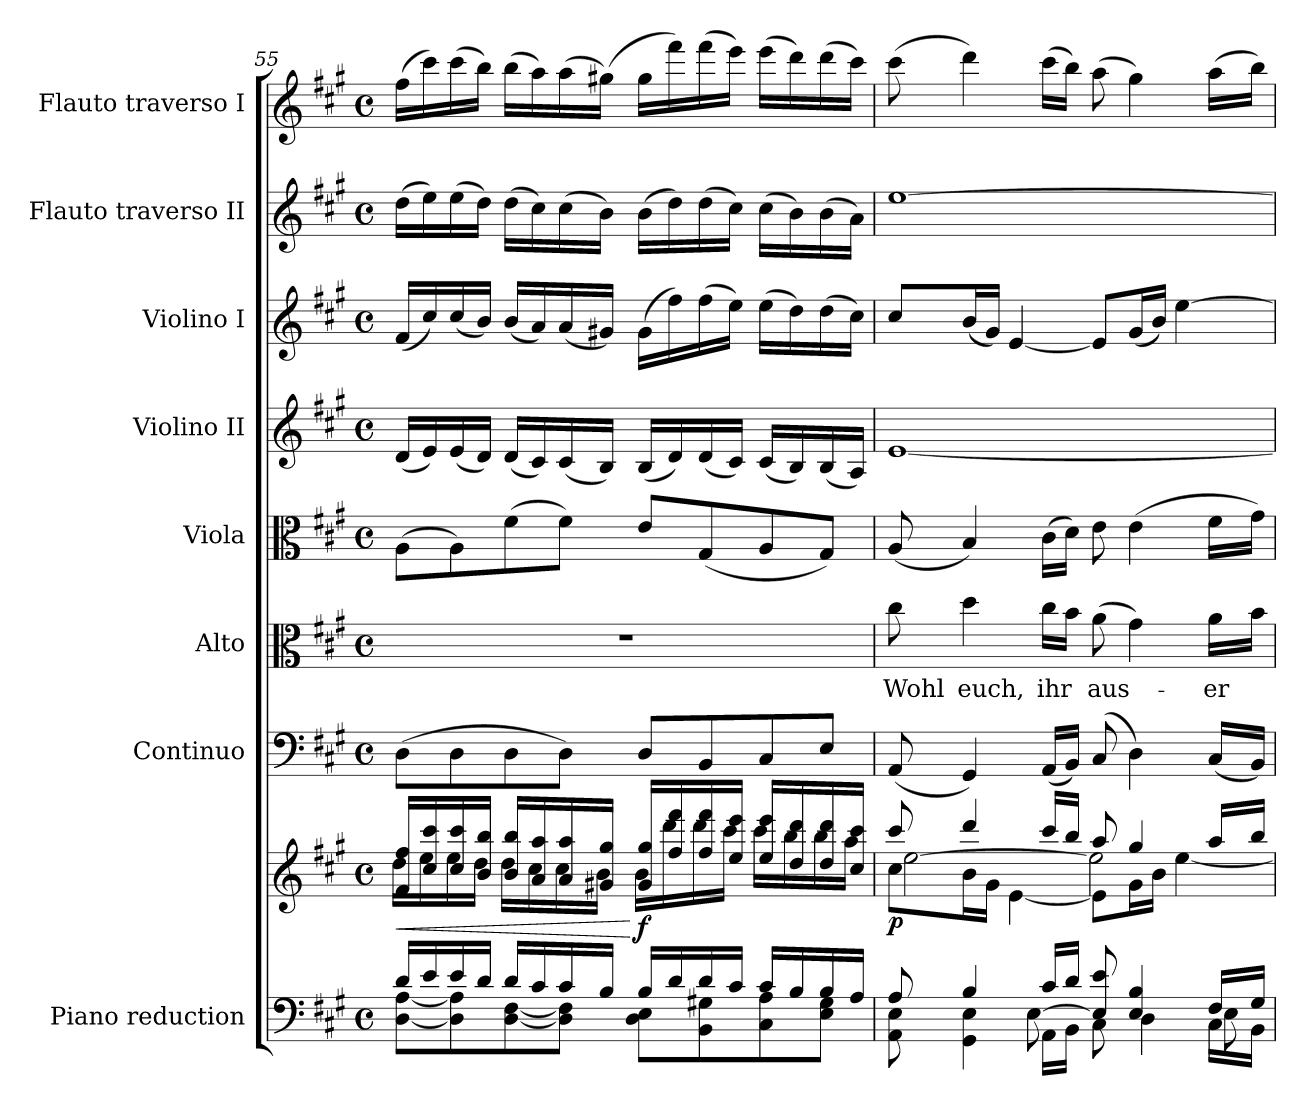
**kern	**kern	**dynam	**kern	**kern	**text	**kern	**kern	**kern	**kern	**kern
*part8	*part8	*part8	*part7	*part6	*part6	*part5	*part4	*part3	*part2	*part1
*staff9	*staff8	*staff8/9	*staff7	*staff6	*staff6	*staff5	*staff4	*staff3	*staff2	*staff1
*I"Piano reduction	*	*	*I"Continuo	*I"Alto	*	*I"Viola	*I"Violino II	*I"Violino I	*I"Flauto traverso II	*I"Flauto traverso I
*I'Pno	*	*	*	*	*	*I'Vla	*	*I'Vln	*I'Fl	*I'Fl
*clefF4	*clefG2	*	*clefF4	*clefC3	*	*clefC3	*clefG2	*clefG2	*clefG2	*clefG2
*k[f#c#g#]	*k[f#c#g#]	*	*k[f#c#g#]	*k[f#c#g#]	*	*k[f#c#g#]	*k[f#c#g#]	*k[f#c#g#]	*k[f#c#g#]	*k[f#c#g#]
*A:	*A:	*	*A:	*A:	*	*A:	*A:	*A:	*A:	*A:
*M4/4	*M4/4	*	*M4/4	*M4/4	*	*M4/4	*M4/4	*M4/4	*M4/4	*M4/4
*met(c)	*met(c)	*	*met(c)	*met(c)	*	*met(c)	*met(c)	*met(c)	*met(c)	*met(c)
=55	=55	=55	=55	=55	=55	=55	=55	=55	=55	=55
*^	*	*	*	*	*	*	*	*	*	*
!	!	!	!LO:HP:b	!	!	!	!	!	!	!	!
*	*	*^	*	*	*	*	*	*	*	*	*
16d/LL	[8D\ [8A\L	16f#/ 16ff#/LL	16dd\LL	<	(8D\L	1r	.	(8A\L	(16d/LL	(16f#/LL	(16dd\LL	(16ff#\LL
16e/	.	16cc#/ 16ccc#/	16ee\	.	.	.	.	.	16e/)	16cc#/)	16ee\)	16ccc#\)
16e/	8D\] 8A\]	16cc#/ 16ccc#/	16ee\	.	8D\	.	.	8A\)	(16e/	(16cc#/	(16ee\	(16ccc#\
16d/JJ	.	16b/ 16bb/JJ	16dd\JJ	.	.	.	.	.	16d/JJ)	16b/JJ)	16dd\JJ)	16bb\JJ)
16d/LL	[8D\ [8F#\	16b/ 16bb/LL	16dd\LL	.	8D\	.	.	(8f#\	(16d/LL	(16b/LL	(16dd\LL	(16bb\LL
16c#/	.	16a/ 16aa/	16cc#\	.	.	.	.	.	16c#/)	16a/)	16cc#\)	16aa\)
16c#/	8D\] 8F#\]J	16a/ 16aa/	16cc#\	.	8D\J)	.	.	8f#\J)	(16c#/	(16a/	(16cc#\	(16aa\
16B/JJ	.	16g#X/ 16gg#/JJ	16b\JJ	.	.	.	.	.	16B/JJ)	16g#X/JJ)	16b\JJ)	(16gg#X\JJ)
!	!	!	!	!LO:DY:n=1:b	!	!	!	!	!	!	!	!
16B/LL	8D\ 8E\L	16g#/ 16gg#/LL	16b\LL	[ f	8D/L	.	.	8e/L	(16B/LL	(16g#\LL	(16b\LL	16gg#\LL
16d/	.	16ff#/ 16fff#/	16ddd\	.	.	.	.	.	16d/)	16ff#\)	16dd\)	16fff#\)
16d/	8BB\ 8G#X\	16ff#/ 16fff#/	16ddd\	.	8BB/	.	.	(8G#/	(16d/	(16ff#\	(16dd\	(16fff#\
16c#/JJ	.	16ee/ 16eee/JJ	16ccc#\JJ	.	.	.	.	.	16c#/JJ)	16ee\JJ)	16cc#\JJ)	16eee\JJ)
16c#/LL	8C#\ 8A\	16ee/ 16eee/LL	16ccc#\LL	.	8C#/	.	.	8A/	(16c#/LL	(16ee\LL	(16cc#\LL	(16eee\LL
16B/	.	16dd/ 16ddd/	16bb\	.	.	.	.	.	16B/)	16dd\)	16b\)	16ddd\)
16B/	8E\ 8G#\J	16dd/ 16ddd/	16bb\	.	8E/J	.	.	8G#/J)	(16B/	(16dd\	(16b\	(16ddd\
16A/JJ	.	16cc#/ 16ccc#/JJ	16aa\JJ	.	.	.	.	.	16A/JJ)	16cc#\JJ)	16a\JJ)	16ccc#\JJ)
=56	=56	=56	=56	=56	=56	=56	=56	=56	=56	=56	=56	=56
*	*^	*	*^	*	*	*	*	*	*	*	*	*
!	!	!	!	!	!	!LO:DY:b	!	!	!LO:LY:b	!	!	!	!	!
8A/	8AA\ 8E\	4ryy	8ccc#/	8cc#\L	[>2ee\	p	(8AA/	8cc#\	Wohl	(8A/	[1e	8cc#/L	[1ee	(8ccc#\
!	!	!	!	!	!	!	!	!	!LO:LY:b	!	!	!	!	!
4B/	4GG#\ 4E\	.	4ddd/	16b\L	.	.	4GG#/)	4dd\	euch,	4B/)	.	(16b/L	.	4ddd\)
.	.	.	.	16g#\JJ	.	.	.	.	.	.	.	16g#/JJ)	.	.
.	.	8ryy	.	[4e\	.	.	.	.	.	.	.	[4e/	.	.
!	!	!	!	!	!	!	!	!	!LO:LY:b	!	!	!	!	!
16c#/LL	16AA\LL	[>8E\	16ccc#/LL	.	.	.	(16AA/LL	16cc#\LL	ihr	(16c#\LL	.	.	.	(16ccc#\LL
16d/JJ	16BB\JJ	.	16bb/JJ	.	.	.	16BB/JJ)	16b\JJ	.	16d\JJ)	.	.	.	16bb\JJ)
!	!	!	!	!	!	!	!	!	!LO:LY:b	!	!	!	!	!
8E/] 8e/	8C#\	4ryy	8aa/	8e\L]	2ee\]	.	(8C#/	(8a\	aus-	8e\	.	8e/L]	.	(8aa\
4E/ 4B/	4D\	.	4gg#/	16g#\L	.	.	4D\)	4g#\)	.	(4e\	.	(16g#/L	.	4gg#\)
.	.	.	.	16b\JJ	.	.	.	.	.	.	.	16b/JJ)	.	.
.	.	8ryy	.	[4ee\	.	.	.	.	.	.	.	[4ee\	.	.
!	!	!	!	!	!	!	!	!	!LO:LY:b	!	!	!	!	!
16F#/LL	16C#\LL	8E\	16aa/LL	.	.	.	(16C#/LL	16a\LL	-er	16f#\LL	.	.	.	(16aa\LL
16G#/JJ	16BB\JJ	.	16bb/JJ	.	.	.	16BB/JJ)	16b\JJ	.	16g#\JJ)	.	.	.	16bb\JJ)
*v	*v	*v	*	*	*	*	*	*	*	*	*	*	*	*
*	*v	*v	*v	*	*	*	*	*	*	*	*	*
=	=	=	=	=	=	=	=	=	=	=
*-	*-	*-	*-	*-	*-	*-	*-	*-	*-	*-
